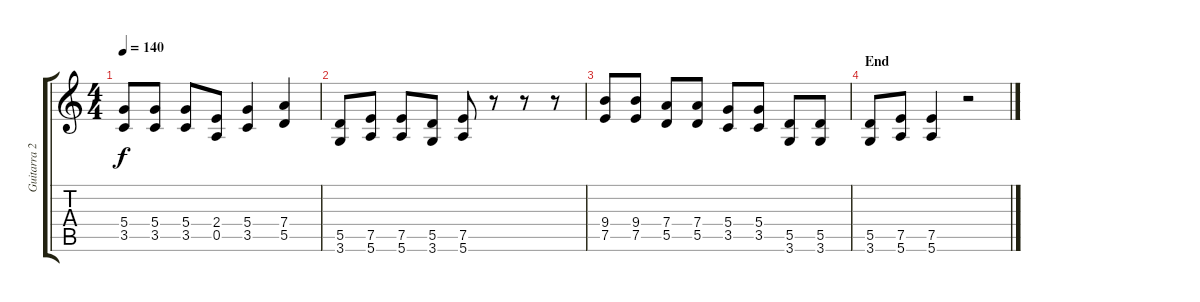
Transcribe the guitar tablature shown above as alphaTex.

\track ("Guitarra 2" "Guitarra 2") {instrument distortionguitar}
\staff {score tabs}
\tuning (E4 B3 G3 D3 A2 E2) {hide}
\ts (4 4)
\tempo 140
\clef g2
\ks c
(5.4 3.5).8{dy f} (5.4 3.5).8 (5.4 3.5).8 (2.4 0.5).8 (5.4 3.5).4 (7.4 5.5).4 |
(5.5 3.6).8 (7.5 5.6).8 (7.5 5.6).8 (5.5 3.6).8 (7.5 5.6).8 r.8 r.8 r.8 |
(9.4 7.5).8 (9.4 7.5).8 (7.4 5.5).8 (7.4 5.5).8 (5.4 3.5).8 (5.4 3.5).8 (5.5 3.6).8 (5.5 3.6).8 |
\section ("" "End")
(5.5 3.6).8 (7.5 5.6).8 (7.5 5.6).4 r.2
